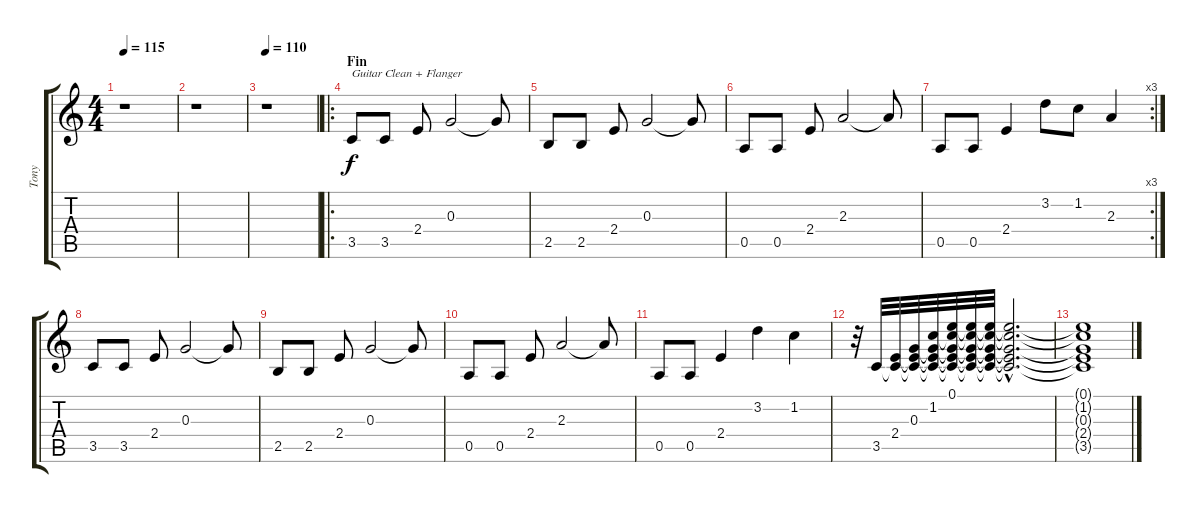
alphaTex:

\track ("Tony" "Tony") {instrument electricguitarclean}
\staff {score tabs}
\tuning (E4 B3 G3 D3 A2 E2) {hide}
\ts (4 4)
\tempo 115
\clef g2
\ks c
r.1{dy mf} |
r.1 |
\tempo 110
r.1 |
\ro
\section ("" "Fin")
3.5.8{txt "Guitar Clean + Flanger" dy f} 3.5.8 2.4.8 0.3.2 0.3{t}.8 |
2.5.8 2.5.8 2.4.8 0.3.2 0.3{t}.8 |
0.5.8 0.5.8 2.4.8 2.3.2 2.3{t}.8 |
\rc 3
0.5.8 0.5.8 2.4.4 3.2.8 1.2.8 2.3.4 |
3.5.8 3.5.8 2.4.8 0.3.2 0.3{t}.8 |
2.5.8 2.5.8 2.4.8 0.3.2 0.3{t}.8 |
0.5.8 0.5.8 2.4.8 2.3.2 2.3{t}.8 |
0.5.8 0.5.8 2.4.4 3.2.4 1.2.4 |
r.32 3.5.32 (2.4 3.5{t}).32 (0.3 2.4{t} 3.5{t}).32 (1.2 0.3{t} 2.4{t} 3.5{t}).32 (0.1 1.2{t} 0.3{t} 2.4{t} 3.5{t}).32 (0.1{t} 1.2{t} 0.3{t} 2.4{t} 3.5{t}).32 (0.1{t} 1.2{t} 0.3{t} 2.4{t} 3.5{t}).32 (0.1{hac t} 1.2{hac t} 0.3{hac t} 2.4{hac t} 3.5{hac t}).2{d} |
(0.1{t} 1.2{t} 0.3{t} 2.4{t} 3.5{t}).1
